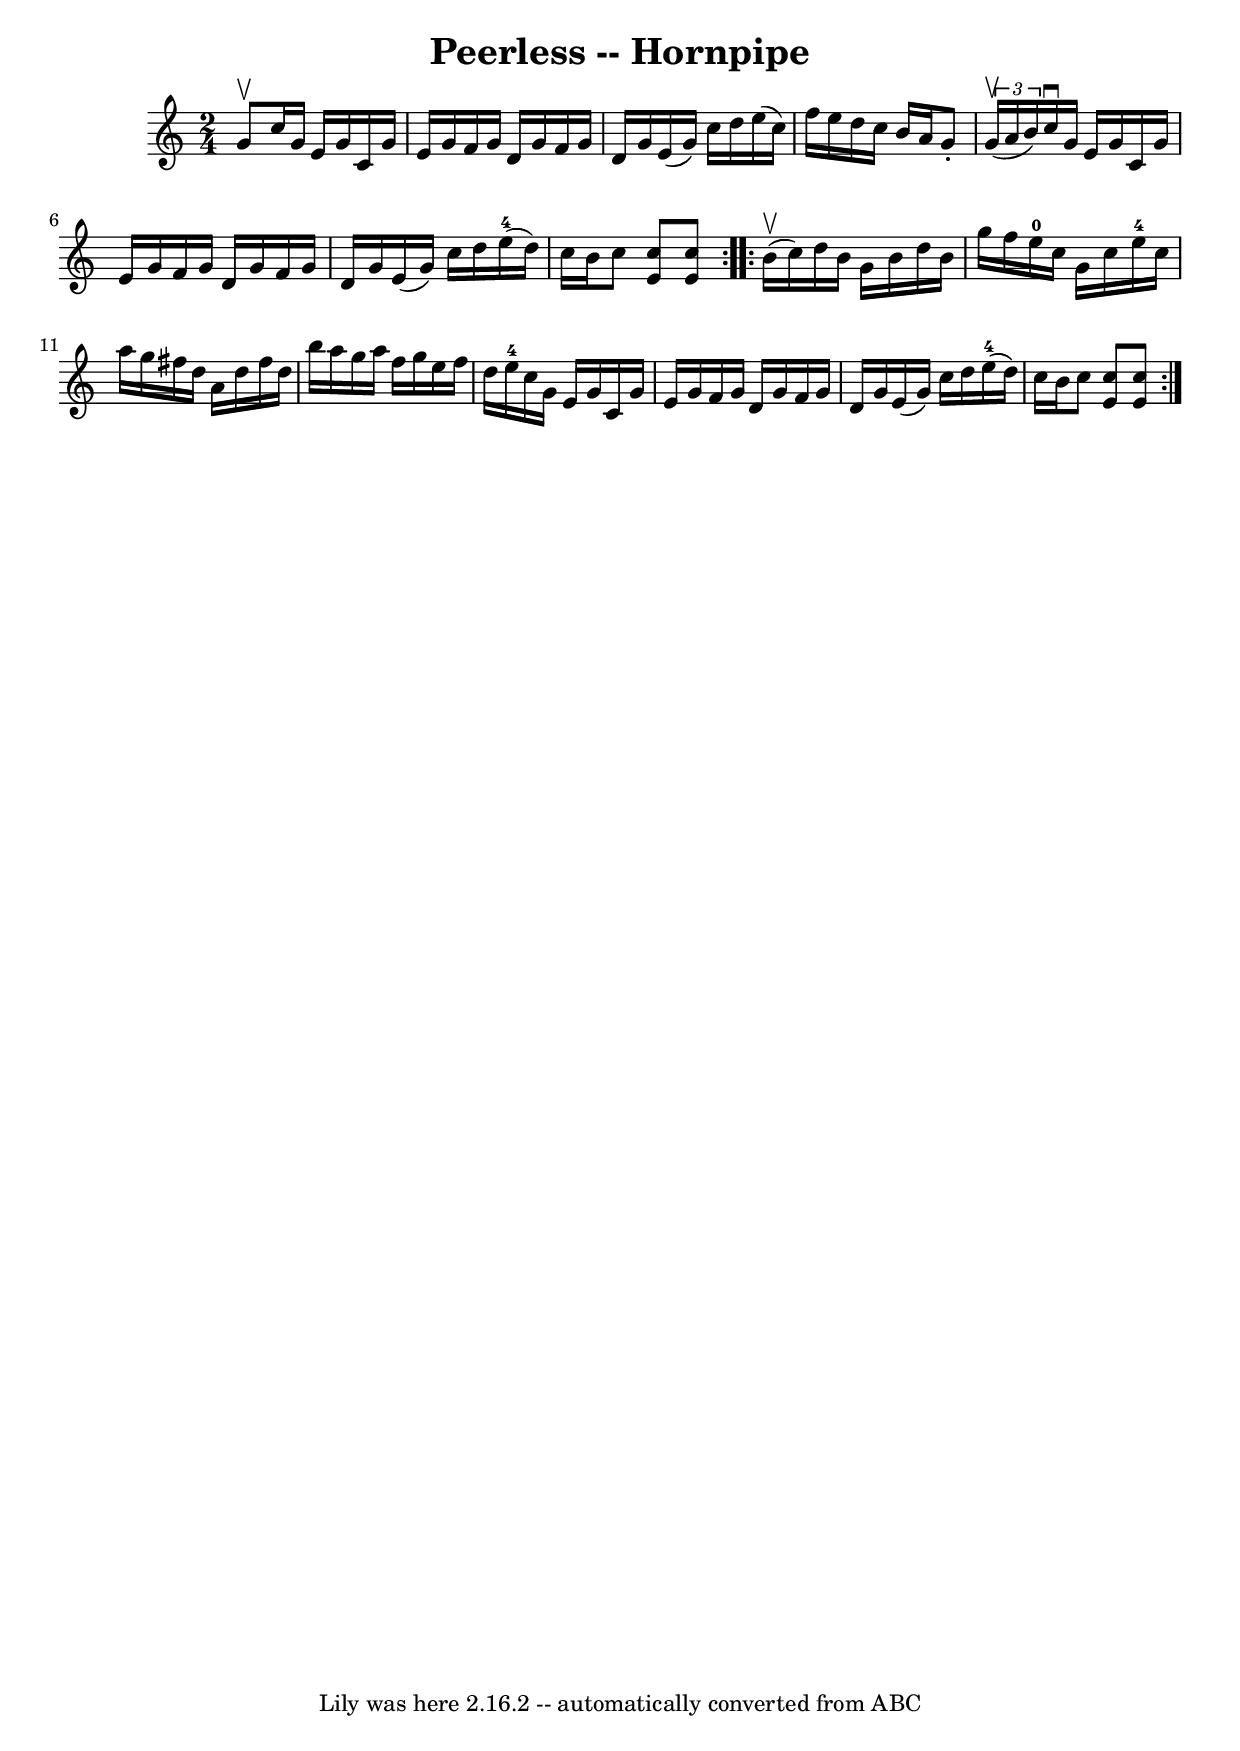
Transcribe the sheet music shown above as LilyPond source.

\version "2.16.2"
\include "Mammoth.ily"
\header {
  %% book = "Cole's 1000 Fiddle Tunes"
  crossRefNumber = "1"
  footnotes = ""
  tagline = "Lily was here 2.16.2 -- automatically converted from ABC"
  title = "Peerless -- Hornpipe"

}
voicedefault =  {



  \repeat volta 2 {

    \time 2/4 
    \key c \major
    g'8^\upbow |
    c''16 g'16 e'16 g'16  
    c'16 g'16 e'16 g'16  |
    f'16 g'16 d'16 g'16 f'16 
    g'16 d'16 g'16  |
    e'16 (g'16) c''16 d''16 e''16 
    (c''16) f''16 e''16  |
    d''16 c''16 b'16 a'16    
    g'8 -.   \times 2/3 { g'16 (^\upbow a'16 b'16) 
			} |
    c''16 ^\downbow g'16 e'16 g'16 c'16 g'16 e'16 g'16  |
    
    f'16 g'16 d'16 g'16 f'16 g'16 d'16 g'16  |
    e'16 (
    g'16) c''16 d''16 e''16-4(d''16) c''16 b'16  
    |
    c''8  << c''8 e'8   >> << c''8 e'8   >> 
  }     

  \repeat volta 2 {
    b'16 (^\upbow c''16) |
    d''16 b'16    
    g'16 b'16 d''16 b'16 g''16 f''16  |
    e''16-0 c''16  
    g'16 c''16 e''16-4 c''16 a''16 g''16  |
    fis''16   
    d''16 a'16 d''16 fis''16 d''16 b''16 a''16  |
    g''16 
    a''16 f''16 g''16 e''16 f''16 d''16 e''16-4 |
    
    c''16 g'16 e'16 g'16 c'16 g'16 e'16 g'16  |
    f'16 
    g'16 d'16 g'16 f'16 g'16 d'16 g'16  |
    e'16 (
    g'16) c''16 d''16 e''16-4(d''16) c''16 b'16  
    |
    c''8  << c''8 e'8   >> << c''8 e'8   >> 
  }   

}

\score{
  <<

    \context Staff="default"
    {
      \voicedefault 
      
    }

  >>
  \layout {
    
  }
  \midi {
  }

}
